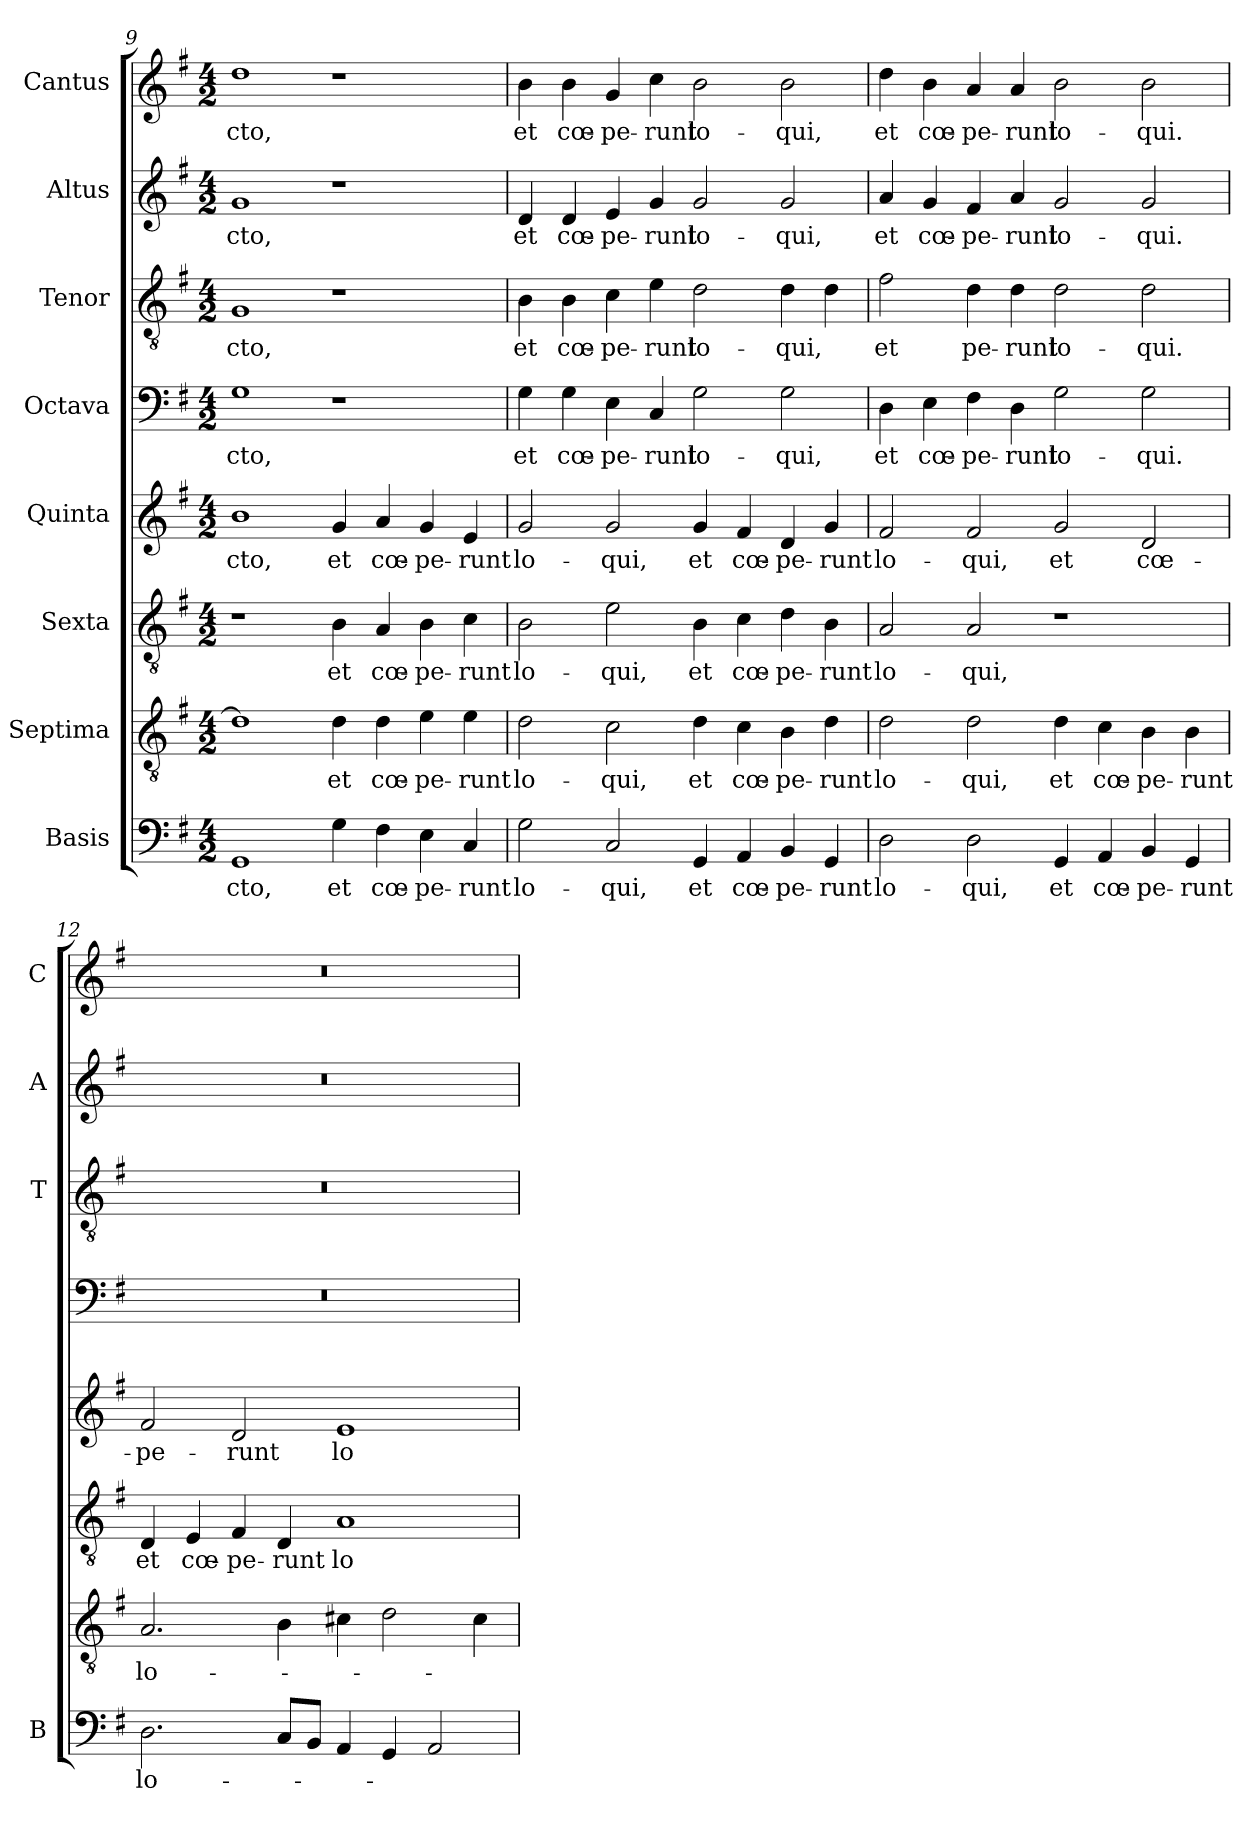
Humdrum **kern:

**kern	**text	**kern	**text	**kern	**text	**kern	**text	**kern	**text	**kern	**text	**kern	**text	**kern	**text
*part8	*part8	*part7	*part7	*part6	*part6	*part5	*part5	*part4	*part4	*part3	*part3	*part2	*part2	*part1	*part1
*staff8	*staff8	*staff7	*staff7	*staff6	*staff6	*staff5	*staff5	*staff4	*staff4	*staff3	*staff3	*staff2	*staff2	*staff1	*staff1
*I"Basis	*	*I"Septima	*	*I"Sexta	*	*I"Quinta	*	*I"Octava	*	*I"Tenor	*	*I"Altus	*	*I"Cantus	*
*I'B	*	*	*	*	*	*	*	*	*	*I'T	*	*I'A	*	*I'C	*
*clefF4	*	*clefGv2	*	*clefGv2	*	*clefG2	*	*clefF4	*	*clefGv2	*	*clefG2	*	*clefG2	*
*k[f#]	*	*k[f#]	*	*k[f#]	*	*k[f#]	*	*k[f#]	*	*k[f#]	*	*k[f#]	*	*k[f#]	*
*G:	*	*G:	*	*G:	*	*G:	*	*G:	*	*G:	*	*G:	*	*G:	*
*M4/2	*	*M4/2	*	*M4/2	*	*M4/2	*	*M4/2	*	*M4/2	*	*M4/2	*	*M4/2	*
=9	=9	=9	=9	=9	=9	=9	=9	=9	=9	=9	=9	=9	=9	=9	=9
!	!LO:LY:b	!	!	!	!	!	!LO:LY:b	!	!LO:LY:b	!	!LO:LY:b	!	!LO:LY:b	!	!LO:LY:b
1GG	-cto,	1d]	.	1r	.	1b	-cto,	1G	-cto,	1G	-cto,	1g	-cto,	1dd	-cto,
!	!LO:LY:b	!	!LO:LY:b	!	!LO:LY:b	!	!LO:LY:b	!	!	!	!	!	!	!	!
4G\	et	4d\	et	4B\	et	4g/	et	1r	.	1r	.	1r	.	1r	.
!	!LO:LY:b	!	!LO:LY:b	!	!LO:LY:b	!	!LO:LY:b	!	!	!	!	!	!	!	!
4F#\	cœ-	4d\	cœ-	4A/	cœ-	4a/	cœ-	.	.	.	.	.	.	.	.
!	!LO:LY:b	!	!LO:LY:b	!	!LO:LY:b	!	!LO:LY:b	!	!	!	!	!	!	!	!
4E\	-pe-	4e\	-pe-	4B\	-pe-	4g/	-pe-	.	.	.	.	.	.	.	.
!	!LO:LY:b	!	!LO:LY:b	!	!LO:LY:b	!	!LO:LY:b	!	!	!	!	!	!	!	!
4C/	-runt	4e\	-runt	4c\	-runt	4e/	-runt	.	.	.	.	.	.	.	.
!!LO:LB:g=z
=10	=10	=10	=10	=10	=10	=10	=10	=10	=10	=10	=10	=10	=10	=10	=10
!	!LO:LY:b	!	!LO:LY:b	!	!LO:LY:b	!	!LO:LY:b	!	!LO:LY:b	!	!LO:LY:b	!	!LO:LY:b	!	!LO:LY:b
2G\	lo-	2d\	lo-	2B\	lo-	2g/	lo-	4G\	et	4B\	et	4d/	et	4b\	et
!	!	!	!	!	!	!	!	!	!LO:LY:b	!	!LO:LY:b	!	!LO:LY:b	!	!LO:LY:b
.	.	.	.	.	.	.	.	4G\	cœ-	4B\	cœ-	4d/	cœ-	4b\	cœ-
!	!LO:LY:b	!	!LO:LY:b	!	!LO:LY:b	!	!LO:LY:b	!	!LO:LY:b	!	!LO:LY:b	!	!LO:LY:b	!	!LO:LY:b
2C/	-qui,	2c\	-qui,	2e\	-qui,	2g/	-qui,	4E\	-pe-	4c\	-pe-	4e/	-pe-	4g/	-pe-
!	!	!	!	!	!	!	!	!	!LO:LY:b	!	!LO:LY:b	!	!LO:LY:b	!	!LO:LY:b
.	.	.	.	.	.	.	.	4C/	-runt	4e\	-runt	4g/	-runt	4cc\	-runt
!	!LO:LY:b	!	!LO:LY:b	!	!LO:LY:b	!	!LO:LY:b	!	!LO:LY:b	!	!LO:LY:b	!	!LO:LY:b	!	!LO:LY:b
4GG/	et	4d\	et	4B\	et	4g/	et	2G\	lo-	2d\	lo-	2g/	lo-	2b\	lo-
!	!LO:LY:b	!	!LO:LY:b	!	!LO:LY:b	!	!LO:LY:b	!	!	!	!	!	!	!	!
4AA/	cœ-	4c\	cœ-	4c\	cœ-	4f#/	cœ-	.	.	.	.	.	.	.	.
!	!LO:LY:b	!	!LO:LY:b	!	!LO:LY:b	!	!LO:LY:b	!	!LO:LY:b	!	!LO:LY:b	!	!LO:LY:b	!	!LO:LY:b
4BB/	-pe-	4B\	-pe-	4d\	-pe-	4d/	-pe-	2G\	-qui,	4d\	-qui,	2g/	-qui,	2b\	-qui,
!	!LO:LY:b	!	!LO:LY:b	!	!LO:LY:b	!	!LO:LY:b	!	!	!	!	!	!	!	!
4GG/	-runt	4d\	-runt	4B\	-runt	4g/	-runt	.	.	4d\	.	.	.	.	.
=11	=11	=11	=11	=11	=11	=11	=11	=11	=11	=11	=11	=11	=11	=11	=11
!	!LO:LY:b	!	!LO:LY:b	!	!LO:LY:b	!	!LO:LY:b	!	!LO:LY:b	!	!LO:LY:b	!	!LO:LY:b	!	!LO:LY:b
2D\	lo-	2d\	lo-	2A/	lo-	2f#/	lo-	4D\	et	2f#\	et	4a/	et	4dd\	et
!	!	!	!	!	!	!	!	!	!LO:LY:b	!	!	!	!LO:LY:b	!	!LO:LY:b
.	.	.	.	.	.	.	.	4E\	cœ-	.	.	4g/	cœ-	4b\	cœ-
!	!LO:LY:b	!	!LO:LY:b	!	!LO:LY:b	!	!LO:LY:b	!	!LO:LY:b	!	!LO:LY:b	!	!LO:LY:b	!	!LO:LY:b
2D\	-qui,	2d\	-qui,	2A/	-qui,	2f#/	-qui,	4F#\	-pe-	4d\	pe-	4f#/	-pe-	4a/	-pe-
!	!	!	!	!	!	!	!	!	!LO:LY:b	!	!LO:LY:b	!	!LO:LY:b	!	!LO:LY:b
.	.	.	.	.	.	.	.	4D\	-runt	4d\	-runt	4a/	-runt	4a/	-runt
!	!LO:LY:b	!	!LO:LY:b	!	!	!	!LO:LY:b	!	!LO:LY:b	!	!LO:LY:b	!	!LO:LY:b	!	!LO:LY:b
4GG/	et	4d\	et	1r	.	2g/	et	2G\	lo-	2d\	lo-	2g/	lo-	2b\	lo-
!	!LO:LY:b	!	!LO:LY:b	!	!	!	!	!	!	!	!	!	!	!	!
4AA/	cœ-	4c\	cœ-	.	.	.	.	.	.	.	.	.	.	.	.
!	!LO:LY:b	!	!LO:LY:b	!	!	!	!LO:LY:b	!	!LO:LY:b	!	!LO:LY:b	!	!LO:LY:b	!	!LO:LY:b
4BB/	-pe-	4B\	-pe-	.	.	2d/	cœ-	2G\	-qui.	2d\	-qui.	2g/	-qui.	2b\	-qui.
!	!LO:LY:b	!	!LO:LY:b	!	!	!	!	!	!	!	!	!	!	!	!
4GG/	-runt	4B\	-runt	.	.	.	.	.	.	.	.	.	.	.	.
=12	=12	=12	=12	=12	=12	=12	=12	=12	=12	=12	=12	=12	=12	=12	=12
!	!LO:LY:b	!	!LO:LY:b	!	!LO:LY:b	!	!LO:LY:b	!	!	!	!	!	!	!	!
2.D\	lo-	2.A/	lo-	4D/	et	2f#/	-pe-	0r	.	0r	.	0r	.	0r	.
!	!	!	!	!	!LO:LY:b	!	!	!	!	!	!	!	!	!	!
.	.	.	.	4E/	cœ-	.	.	.	.	.	.	.	.	.	.
!	!	!	!	!	!LO:LY:b	!	!LO:LY:b	!	!	!	!	!	!	!	!
.	.	.	.	4F#/	-pe-	2d/	-runt	.	.	.	.	.	.	.	.
!	!	!	!	!	!LO:LY:b	!	!	!	!	!	!	!	!	!	!
8C/L	.	4B\	.	4D/	-runt	.	.	.	.	.	.	.	.	.	.
8BB/J	.	.	.	.	.	.	.	.	.	.	.	.	.	.	.
!	!	!	!	!	!LO:LY:b	!	!LO:LY:b	!	!	!	!	!	!	!	!
4AA/	.	4c#X\	.	1A	lo-	1e	lo-	.	.	.	.	.	.	.	.
4GG/	.	2d\	.	.	.	.	.	.	.	.	.	.	.	.	.
2AA/	.	.	.	.	.	.	.	.	.	.	.	.	.	.	.
.	.	4c#\	.	.	.	.	.	.	.	.	.	.	.	.	.
=	=	=	=	=	=	=	=	=	=	=	=	=	=	=	=
*-	*-	*-	*-	*-	*-	*-	*-	*-	*-	*-	*-	*-	*-	*-	*-
